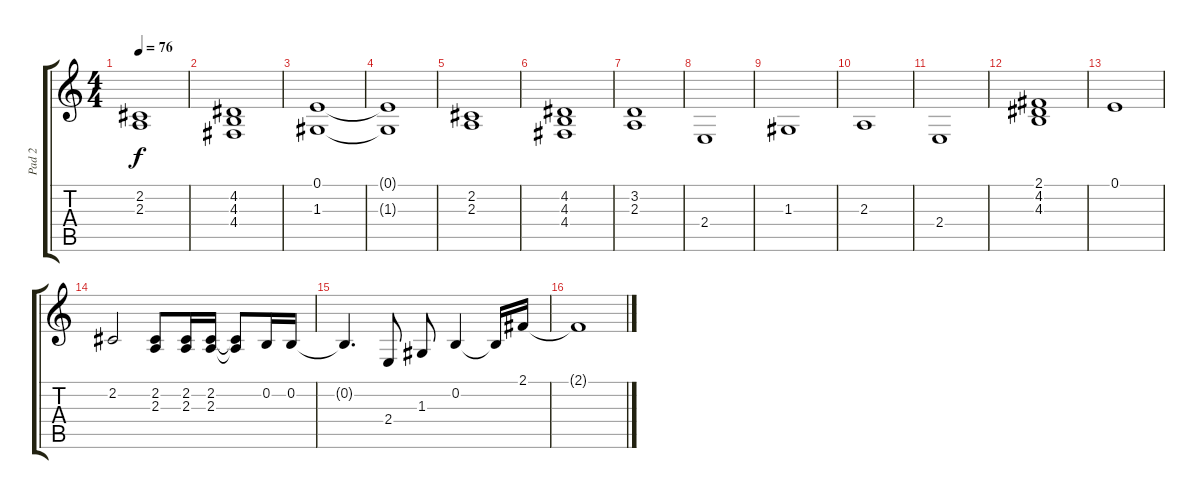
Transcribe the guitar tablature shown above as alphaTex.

\track ("Pad 2" "Pad 2") {instrument pad1newage}
\staff {score tabs}
\tuning (E4 B3 G3 D3 A2 E2) {hide}
\ts (4 4)
\tempo 76
\clef g2
\ks c
(2.2 2.3).1{dy f} |
(4.2 4.3 4.4).1 |
(0.1 1.3).1 |
(0.1{t} 1.3{t}).1 |
(2.2 2.3).1 |
(4.2 4.3 4.4).1 |
(3.2 2.3).1 |
2.4.1 |
1.3.1 |
2.3.1 |
2.4.1 |
(2.1 4.2 4.3).1 |
0.1.1 |
2.2.2 (2.2 2.3).8 (2.2 2.3).16 (2.2 2.3).16 (2.2{t} 2.3{t}).8 0.2.16 0.2.16 |
0.2{t}.4{d} 2.4.8 1.3.8 0.2.4 0.2{t}.16 2.1.16 |
2.1{t}.1
